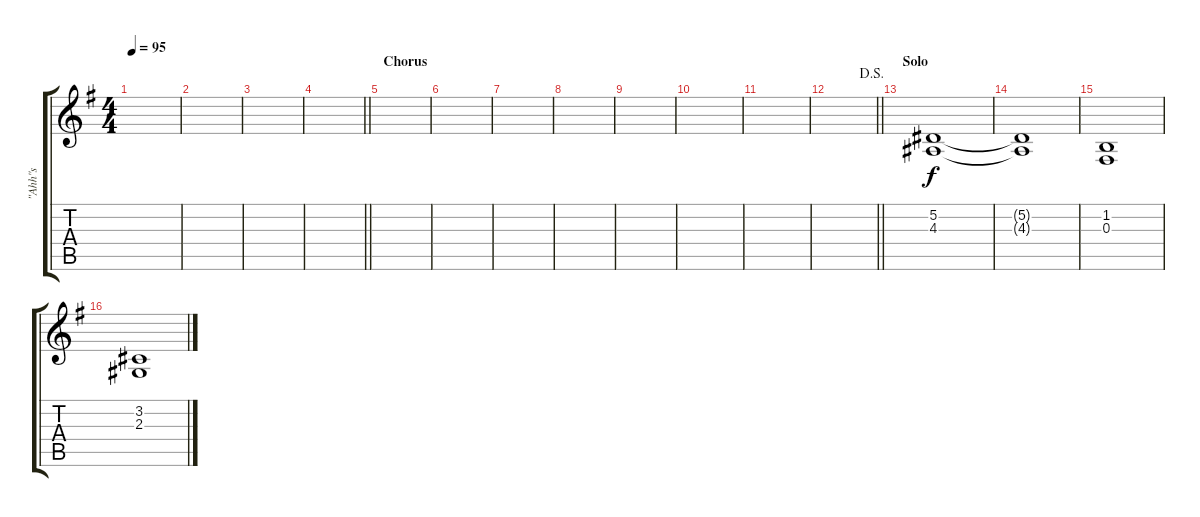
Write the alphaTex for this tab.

\track ("\"Ahh\"s" "\"Ahh\"s") {instrument choiraahs}
\staff {score tabs}
\tuning (Eb4 Bb3 Gb3 Db3 Ab2 Eb2) {hide}
\ts (4 4)
\tempo 95
\clef g2
\ks eminor
|
|
|
\barLineRight lightlight
|
\section ("" "Chorus")
|
|
|
|
|
|
|
\jump dalsegno
\barLineRight lightlight
|
\section ("" "Solo")
(5.2 4.3).1 |
(5.2{t} 4.3{t}).1 |
(1.2 0.3).1 |
(3.2 2.3).1
